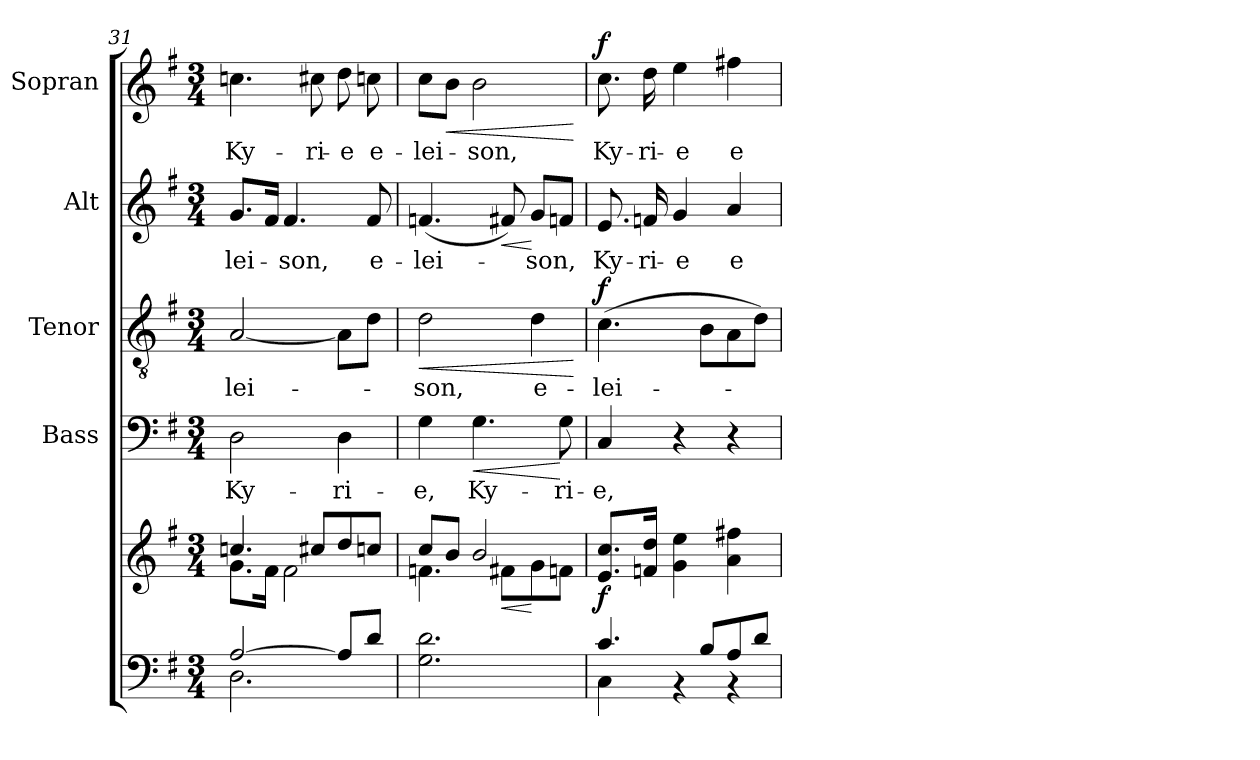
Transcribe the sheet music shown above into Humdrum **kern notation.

**kern	**kern	**dynam	**kern	**text	**dynam	**kern	**text	**dynam	**kern	**text	**dynam	**kern	**text	**dynam
*part5	*part5	*part5	*part4	*part4	*part4	*part3	*part3	*part3	*part2	*part2	*part2	*part1	*part1	*part1
*staff6	*staff5	*staff5/6	*staff4	*staff4	*staff4	*staff3	*staff3	*staff3	*staff2	*staff2	*staff2	*staff1	*staff1	*staff1
*	*	*	*I"Bass	*	*	*I"Tenor	*	*	*I"Alt	*	*	*I"Sopran	*	*
*	*	*	*I'B	*	*	*I'T	*	*	*I'A	*	*	*I'S	*	*
*clefF4	*clefG2	*	*clefF4	*	*	*clefGv2	*	*	*clefG2	*	*	*clefG2	*	*
*k[f#]	*k[f#]	*	*k[f#]	*	*	*k[f#]	*	*	*k[f#]	*	*	*k[f#]	*	*
*G:	*G:	*	*G:	*	*	*G:	*	*	*G:	*	*	*G:	*	*
*M3/4	*M3/4	*	*M3/4	*	*	*M3/4	*	*	*M3/4	*	*	*M3/4	*	*
=31	=31	=31	=31	=31	=31	=31	=31	=31	=31	=31	=31	=31	=31	=31
*^	*^	*	*	*	*	*	*	*	*	*	*	*	*	*
!	!	!	!	!	!	!LO:LY:b	!	!	!LO:LY:b	!	!	!LO:LY:b	!	!	!LO:LY:b	!
[>2A/	2.D\	4.ccn/	8.g\L	.	2D\	Ky-	.	[2A/	-lei-	.	8.g/L	-lei-	.	4.ccn\	Ky-	.
.	.	.	16f#\Jk	.	.	.	.	.	.	.	16f#/Jk	.	.	.	.	.
!	!	!	!	!	!	!	!	!	!	!	!	!LO:LY:b	!	!	!	!
.	.	.	2f#\	.	.	.	.	.	.	.	4.f#/	-son,	.	.	.	.
!	!	!	!	!	!	!	!	!	!	!	!	!	!	!	!LO:LY:b	!
.	.	8cc#X/L	.	.	.	.	.	.	.	.	.	.	.	8cc#X\	-ri-	.
!	!	!	!	!	!	!LO:LY:b	!	!	!	!	!	!	!	!	!LO:LY:b	!
8A/L]	.	8dd/	.	.	4D\	-ri-	.	8A\L]	.	.	.	.	.	8dd\	-e	.
!	!	!	!	!	!	!	!	!	!	!	!	!LO:LY:b	!	!	!LO:LY:b	!
8d/J	.	8ccn/J	.	.	.	.	.	8d\J	.	.	8f#/	e-	.	8ccn\	e-	.
*v	*v	*	*	*	*	*	*	*	*	*	*	*	*	*	*	*
=32	=32	=32	=32	=32	=32	=32	=32	=32	=32	=32	=32	=32	=32	=32	=32
!	!	!	!	!	!LO:LY:b	!	!	!LO:LY:b	!LO:HP:b	!	!LO:LY:b	!	!	!LO:LY:b	!
2.G\ 2.d\	8cc/L	4.fn\	.	4G\	-e,	.	2d\	-son,	<	(<4.fn/	-lei-	.	8cc\L	-lei-	.
!	!	!	!	!	!	!	!	!	!	!	!	!	!	!	!LO:HP:b
.	8b/J	.	.	.	.	.	.	.	.	.	.	.	8b\J	.	<
!	!	!	!	!	!LO:LY:b	!LO:HP:b	!	!	!	!	!	!	!	!LO:LY:b	!
.	2b/	.	.	4.G\	Ky-	<	.	.	.	.	.	.	2b\	-son,	.
!	!	!	!LO:HP:b	!	!	!	!	!	!	!	!	!LO:HP:b	!	!	!
.	.	8f#X\L	<	.	.	.	.	.	.	8f#X/)	.	<	.	.	.
!	!	!	!	!	!	!	!	!LO:LY:b	!	!	!LO:LY:b	!	!	!	!
.	.	8g\	[	.	.	.	4d\	e-	.	8g/L	-son,	[	.	.	.
!	!	!	!	!	!LO:LY:b	!	!	!	!	!	!	!	!	!	!
.	.	8fn\J	.	8G\	-ri-	[	.	.	.	8fn/J	.	.	.	.	.
*	*v	*v	*	*	*	*	*	*	*	*	*	*	*	*	*
.	.	.	.	.	.	.	.	[	.	.	.	.	.	[
=33	=33	=33	=33	=33	=33	=33	=33	=33	=33	=33	=33	=33	=33	=33
*^	*	*	*	*	*	*	*	*	*	*	*	*	*	*
!	!	!	!LO:DY:b	!	!LO:LY:b	!	!	!LO:LY:b	!LO:DY:a	!	!LO:LY:b	!	!	!LO:LY:b	!LO:DY:a
4.c/	4C\	8.e/ 8.cc/L	f	4C/	-e,	.	(>4.c\	-lei-	f	8.e/	Ky-	.	8.cc\	Ky-	f
!	!	!	!	!	!	!	!	!	!	!	!LO:LY:b	!	!	!LO:LY:b	!
.	.	16fn/ 16dd/Jk	.	.	.	.	.	.	.	16fn/	-ri-	.	16dd\	-ri-	.
!	!	!	!	!	!	!	!	!	!	!	!LO:LY:b	!	!	!LO:LY:b	!
.	4rBB	4g\ 4ee\	.	4r	.	.	.	.	.	4g/	-e	.	4ee\	-e	.
8B/L	.	.	.	.	.	.	8B\L	.	.	.	.	.	.	.	.
!	!	!	!	!	!	!	!	!	!	!	!LO:LY:b	!	!	!LO:LY:b	!
8A/	4rBB	4a\ 4ff#X\	.	4r	.	.	8A\	.	.	4a/	e-	.	4ff#X\	e-	.
8d/J	.	.	.	.	.	.	8d\J)	.	.	.	.	.	.	.	.
*v	*v	*	*	*	*	*	*	*	*	*	*	*	*	*	*
=	=	=	=	=	=	=	=	=	=	=	=	=	=	=
*-	*-	*-	*-	*-	*-	*-	*-	*-	*-	*-	*-	*-	*-	*-
